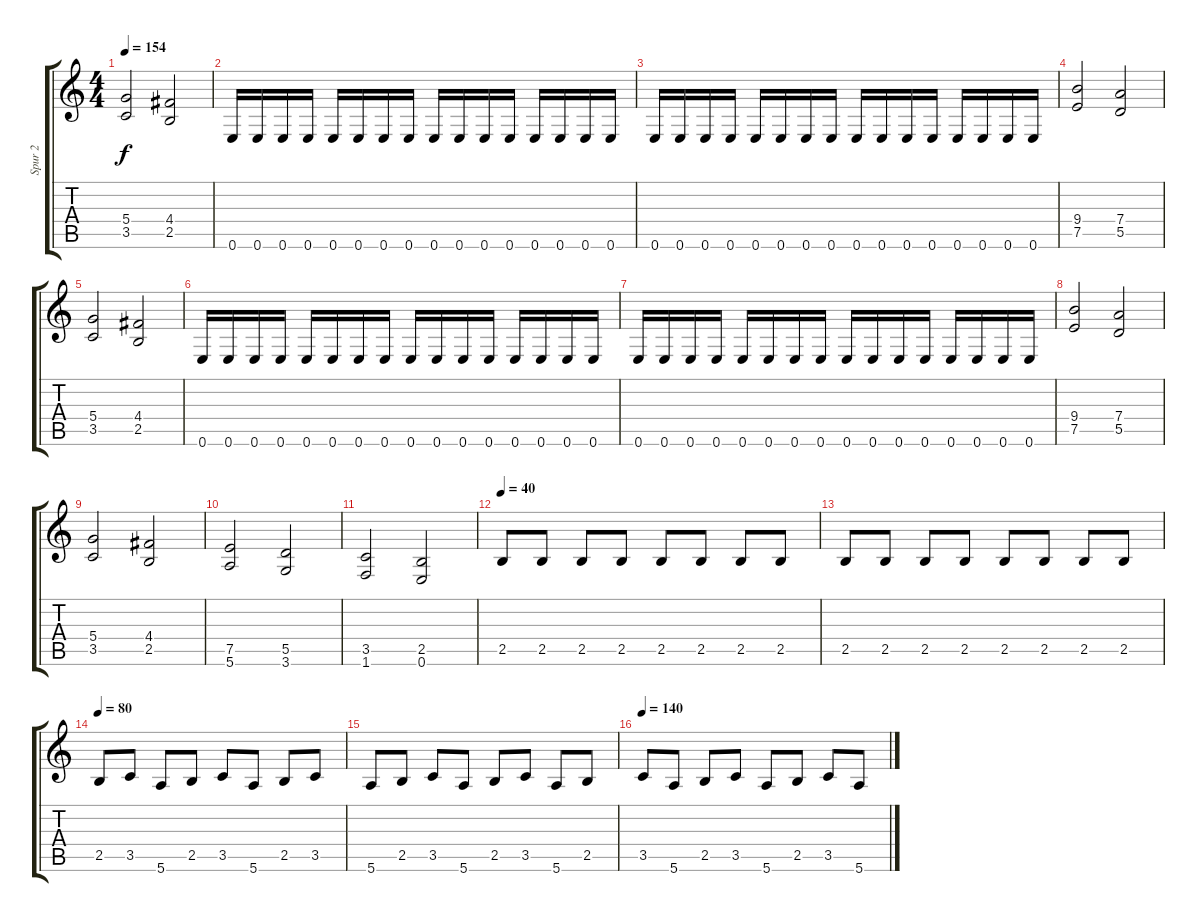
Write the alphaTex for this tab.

\track ("Spur 2" "Spur 2") {instrument electricbassfinger}
\staff {score tabs}
\tuning (E4 B3 G3 D3 A2 E2) {hide}
\ts (4 4)
\tempo 154
\clef g2
\ks c
(5.4 3.5).2{dy f} (4.4 2.5).2 |
0.6.16 0.6.16 0.6.16 0.6.16 0.6.16 0.6.16 0.6.16 0.6.16 0.6.16 0.6.16 0.6.16 0.6.16 0.6.16 0.6.16 0.6.16 0.6.16 |
0.6.16 0.6.16 0.6.16 0.6.16 0.6.16 0.6.16 0.6.16 0.6.16 0.6.16 0.6.16 0.6.16 0.6.16 0.6.16 0.6.16 0.6.16 0.6.16 |
(9.4 7.5).2 (7.4 5.5).2 |
(5.4 3.5).2 (4.4 2.5).2 |
0.6.16 0.6.16 0.6.16 0.6.16 0.6.16 0.6.16 0.6.16 0.6.16 0.6.16 0.6.16 0.6.16 0.6.16 0.6.16 0.6.16 0.6.16 0.6.16 |
0.6.16 0.6.16 0.6.16 0.6.16 0.6.16 0.6.16 0.6.16 0.6.16 0.6.16 0.6.16 0.6.16 0.6.16 0.6.16 0.6.16 0.6.16 0.6.16 |
(9.4 7.5).2 (7.4 5.5).2 |
(5.4 3.5).2 (4.4 2.5).2 |
(7.5 5.6).2 (5.5 3.6).2 |
(3.5 1.6).2 (2.5 0.6).2 |
\tempo 40
2.5.8 2.5.8 2.5.8 2.5.8 2.5.8 2.5.8 2.5.8 2.5.8 |
2.5.8 2.5.8 2.5.8 2.5.8 2.5.8 2.5.8 2.5.8 2.5.8 |
\tempo 80
2.5.8 3.5.8 5.6.8 2.5.8 3.5.8 5.6.8 2.5.8 3.5.8 |
5.6.8 2.5.8 3.5.8 5.6.8 2.5.8 3.5.8 5.6.8 2.5.8 |
\tempo 140
3.5.8 5.6.8 2.5.8 3.5.8 5.6.8 2.5.8 3.5.8 5.6.8
